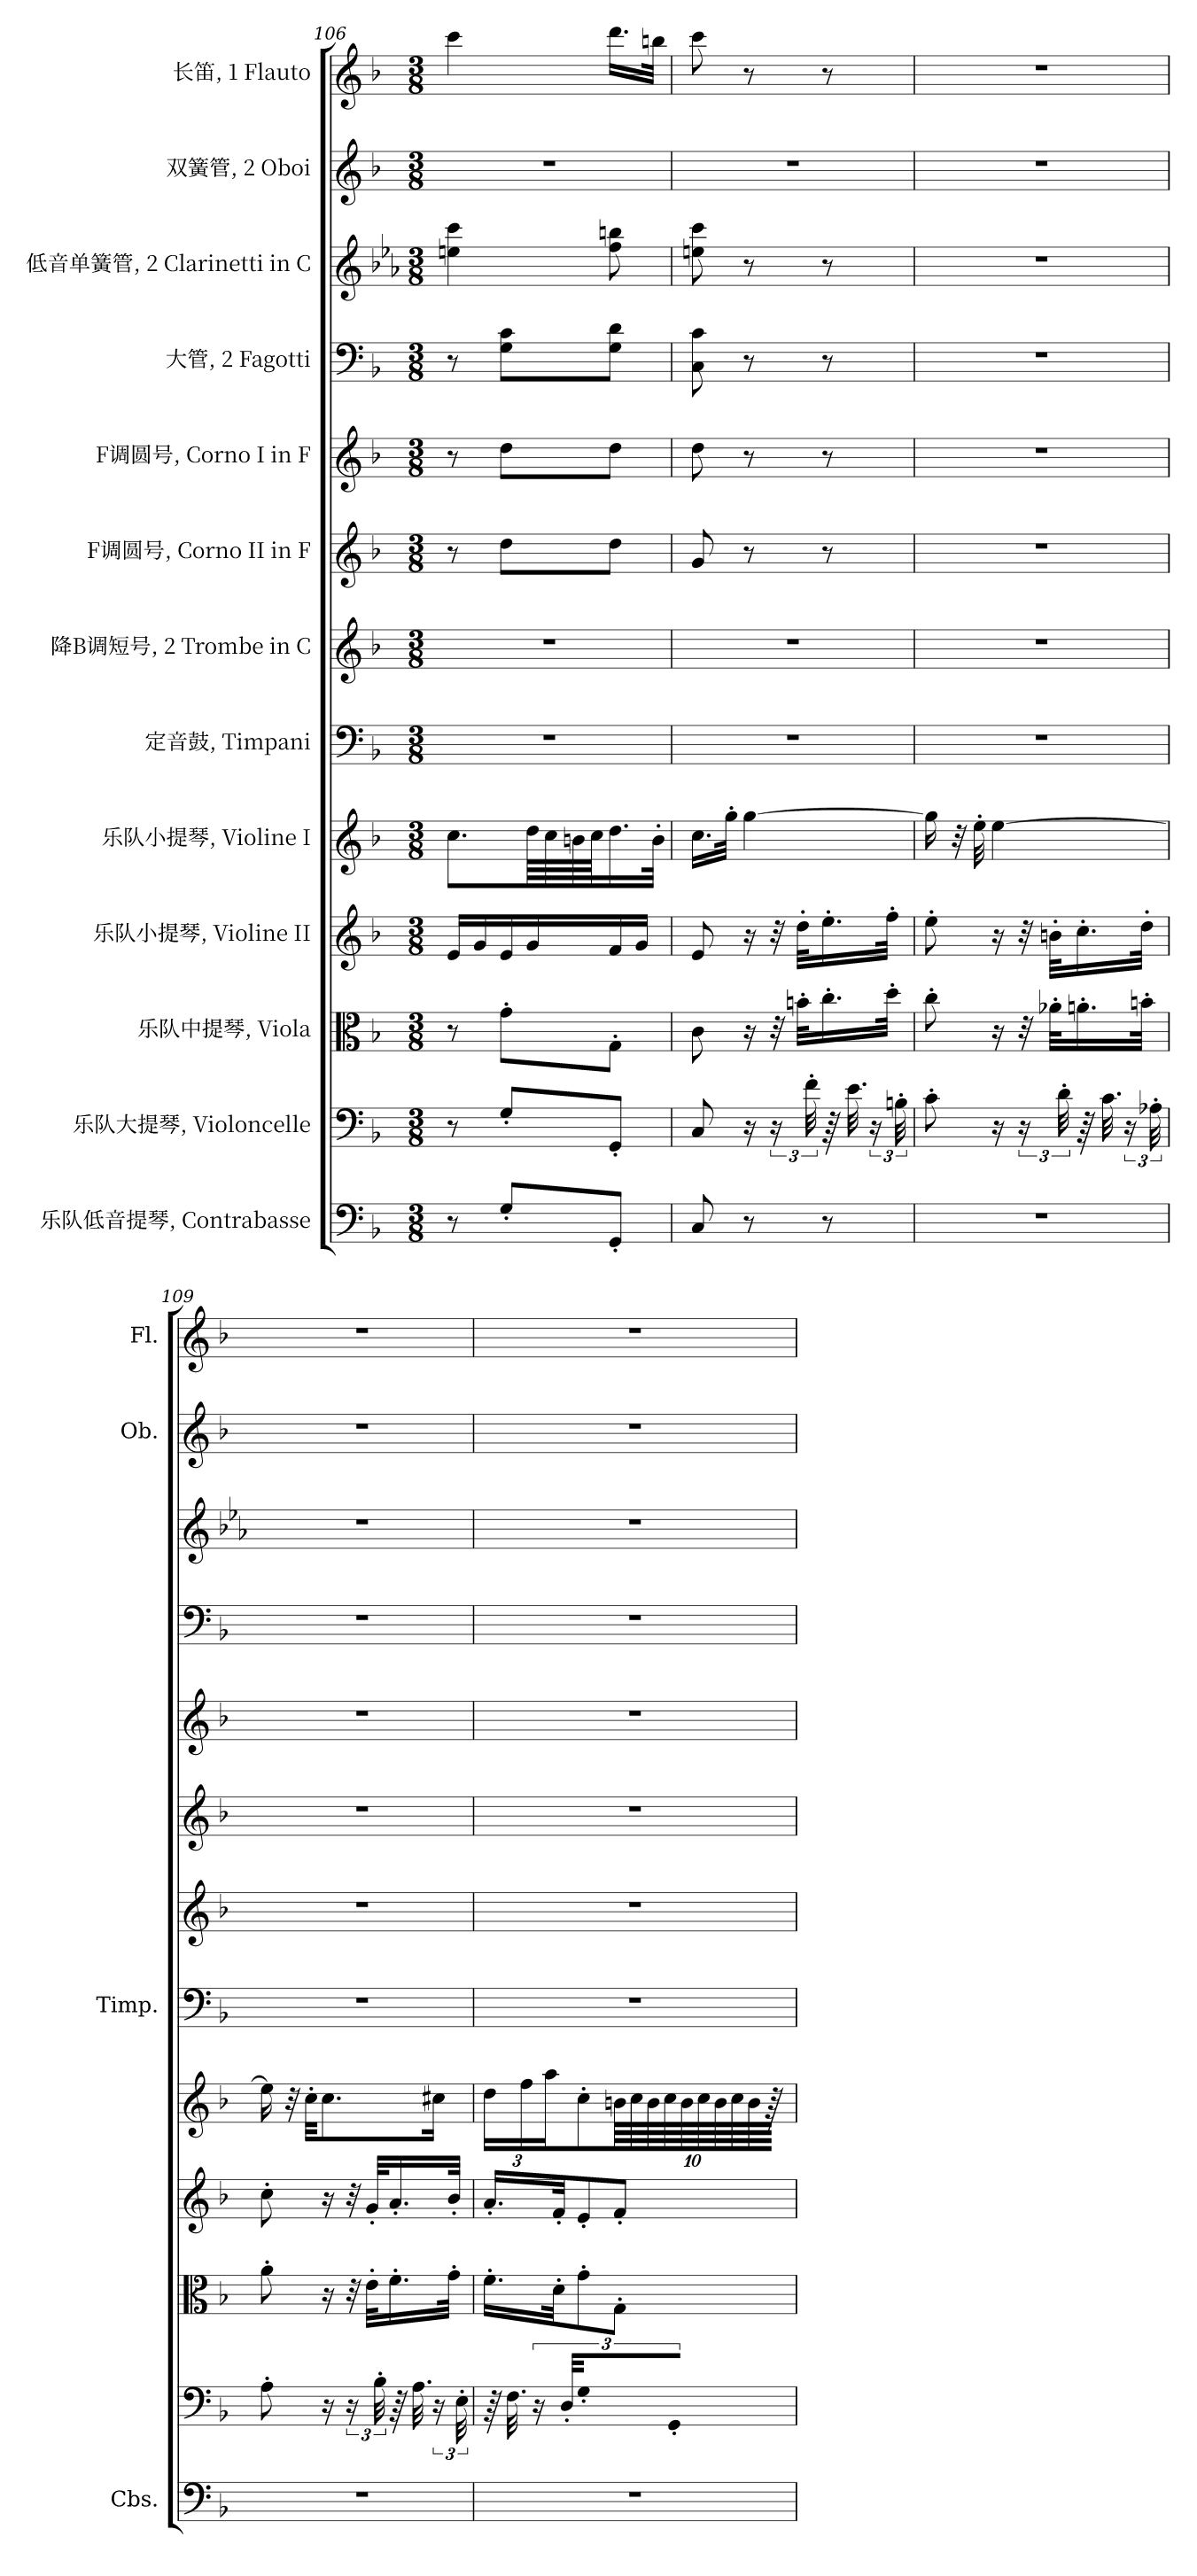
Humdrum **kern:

**kern	**kern	**kern	**kern	**kern	**kern	**kern	**kern	**kern	**kern	**kern	**kern	**kern
*part13	*part12	*part11	*part10	*part9	*part8	*part7	*part6	*part5	*part4	*part3	*part2	*part1
*staff13	*staff12	*staff11	*staff10	*staff9	*staff8	*staff7	*staff6	*staff5	*staff4	*staff3	*staff2	*staff1
*I"乐队低音提琴, Contrabasse	*I"乐队大提琴, Violoncelle	*I"乐队中提琴, Viola	*I"乐队小提琴, Violine II	*I"乐队小提琴, Violine I	*I"定音鼓, Timpani	*I"降B调短号, 2 Trombe in C	*I"F调圆号, Corno II in F	*I"F调圆号, Corno I in F	*I"大管, 2 Fagotti	*I"低音单簧管, 2 Clarinetti in C	*I"双簧管, 2 Oboi	*I"长笛, 1 Flauto
*I'Cbs.	*	*	*	*	*I'Timp.	*	*	*	*	*	*I'Ob.	*I'Fl.
*clefF4	*clefF4	*clefC3	*clefG2	*clefG2	*clefF4	*clefG2	*clefG2	*clefG2	*clefF4	*clefG2	*clefG2	*clefG2
*ITrd7c12	*	*	*	*	*	*ITrd1c2	*ITrd4c7	*ITrd4c7	*	*ITrd8c14	*	*
*k[b-]	*k[b-]	*k[b-]	*k[b-]	*k[b-]	*k[b-]	*k[b-e-a-]	*k[b-e-]	*k[b-e-]	*k[b-]	*k[b-e-a-]	*k[b-]	*k[b-]
*M3/8	*M3/8	*M3/8	*M3/8	*M3/8	*M3/8	*M3/8	*M3/8	*M3/8	*M3/8	*M3/8	*M3/8	*M3/8
*MM41	*MM41	*MM41	*MM41	*MM41	*MM41	*MM41	*MM41	*MM41	*MM41	*MM41	*MM41	*MM41
=106	=106	=106	=106	=106	=106	=106	=106	=106	=106	=106	=106	=106
8r	8r	8r	16e/LL	8.cc\L	4.r	4.r	8r	8r	8r	4en\ 4cc\	4.r	4ccc\
.	.	.	16g/	.	.	.	.	.	.	.	.	.
8GG'/L	8G'/L	8g'\L	16e/	.	.	.	8g\L	8g\L	8G\ 8c\L	.	.	.
.	.	.	16g/	64dd\LLL	.	.	.	.	.	.	.	.
.	.	.	.	64cc\	.	.	.	.	.	.	.	.
.	.	.	.	64bn\	.	.	.	.	.	.	.	.
.	.	.	.	64cc\JJ	.	.	.	.	.	.	.	.
*	*	*	*	*	*	*	*	*	*	*	*	*MM44
8GGG'/J	8GG'/J	8G'\J	16f/	16.dd\	.	.	8g\J	8g\J	8G\ 8d\J	8f\ 8bn\	.	16.ddd\LL
.	.	.	16g/JJ	.	.	.	.	.	.	.	.	.
*	*	*	*	*	*	*	*	*	*	*	*	*MM33
.	.	.	.	32b'\JJk	.	.	.	.	.	.	.	32bbn\JJk
=107	=107	=107	=107	=107	=107	=107	=107	=107	=107	=107	=107	=107
*	*	*	*	*	*	*	*	*	*	*	*	*MM39
8CC/	8C/	8c\	8e/	16.cc\LL	4.r	4.r	8c/	8g\	8C\ 8c\	8en\ 8cc\	4.r	8ccc\
.	.	.	.	32gg'\JJk	.	.	.	.	.	.	.	.
*	*	*	*	*	*	*	*	*	*	*	*	*MM46
8r	16r	16r	16r	[4gg\	.	.	8r	8r	8r	8r	.	8r
.	24r	32r	32r	.	.	.	.	.	.	.	.	.
.	.	32bn'\KLL	32dd'\KLL	.	.	.	.	.	.	.	.	.
.	48f'\	.	.	.	.	.	.	.	.	.	.	.
8r	64r	16.cc'\	16.ee'\	.	.	.	8r	8r	8r	8r	.	8r
.	32.e\	.	.	.	.	.	.	.	.	.	.	.
.	24r	.	.	.	.	.	.	.	.	.	.	.
.	.	32dd'\JJk	32ff'\JJk	.	.	.	.	.	.	.	.	.
.	48Bn'\	.	.	.	.	.	.	.	.	.	.	.
!!LO:PB:g=z
=108	=108	=108	=108	=108	=108	=108	=108	=108	=108	=108	=108	=108
*	*	*	*	*	*	*	*	*	*	*	*	*MM42
4.r	8c'\	8cc'\	8ee'\	16gg\]	4.r	4.r	4.r	4.r	4.r	4.r	4.r	4.r
.	.	.	.	32r	.	.	.	.	.	.	.	.
.	.	.	.	32ee'\	.	.	.	.	.	.	.	.
.	16r	16r	16r	[4ee\	.	.	.	.	.	.	.	.
.	24r	32r	32r	.	.	.	.	.	.	.	.	.
.	.	32a-X'\KLL	32bn'\KLL	.	.	.	.	.	.	.	.	.
.	48d'\	.	.	.	.	.	.	.	.	.	.	.
.	64r	16.an'\	16.cc'\	.	.	.	.	.	.	.	.	.
.	32.c\	.	.	.	.	.	.	.	.	.	.	.
.	24r	.	.	.	.	.	.	.	.	.	.	.
.	.	32bn'\JJk	32dd'\JJk	.	.	.	.	.	.	.	.	.
.	48A-X'\	.	.	.	.	.	.	.	.	.	.	.
=109	=109	=109	=109	=109	=109	=109	=109	=109	=109	=109	=109	=109
*	*	*	*	*	*	*	*	*	*	*	*	*MM42
4.r	8A'\	8a'\	8cc'\	16ee\]	4.r	4.r	4.r	4.r	4.r	4.r	4.r	4.r
.	.	.	.	32r	.	.	.	.	.	.	.	.
.	.	.	.	32cc'\KKL	.	.	.	.	.	.	.	.
.	16r	16r	16r	8.cc\	.	.	.	.	.	.	.	.
.	24r	32r	32r	.	.	.	.	.	.	.	.	.
.	.	32e'\KLL	32g'/KLL	.	.	.	.	.	.	.	.	.
.	48B-'\	.	.	.	.	.	.	.	.	.	.	.
.	64r	16.f'\	16.a'/	.	.	.	.	.	.	.	.	.
.	32.A\	.	.	.	.	.	.	.	.	.	.	.
.	24r	.	.	16cc#X\Jk	.	.	.	.	.	.	.	.
.	.	32g'\JJk	32b-'/JJk	.	.	.	.	.	.	.	.	.
.	48E'\	.	.	.	.	.	.	.	.	.	.	.
=110	=110	=110	=110	=110	=110	=110	=110	=110	=110	=110	=110	=110
*	*	*	*	*Xbrackettup	*	*	*	*	*	*	*	*
*	*	*	*	*	*	*	*	*	*	*	*	*MM42
4.r	64r	16.f'\LL	16.a'/LL	24dd\LL	4.r	4.r	4.r	4.r	4.r	4.r	4.r	4.r
.	32.F\	.	.	.	.	.	.	.	.	.	.	.
.	.	.	.	24ff\	.	.	.	.	.	.	.	.
.	24r	.	.	.	.	.	.	.	.	.	.	.
.	.	.	.	24aa\J	.	.	.	.	.	.	.	.
.	.	32d'\JK	32f'/JK	.	.	.	.	.	.	.	.	.
.	48D'/KKL	.	.	.	.	.	.	.	.	.	.	.
.	8G'/	8g'\	8e'/	8cc'\	.	.	.	.	.	.	.	.
.	8GG'/J	8G'\J	8f'/J	80bn\LLL	.	.	.	.	.	.	.	.
.	.	.	.	80cc\	.	.	.	.	.	.	.	.
.	.	.	.	80b\	.	.	.	.	.	.	.	.
.	.	.	.	80cc\	.	.	.	.	.	.	.	.
.	.	.	.	80b\	.	.	.	.	.	.	.	.
*	*	*	*	*brackettup	*	*	*	*	*	*	*	*
.	.	.	.	80cc\	.	.	.	.	.	.	.	.
.	.	.	.	80b\	.	.	.	.	.	.	.	.
.	.	.	.	80cc\	.	.	.	.	.	.	.	.
.	.	.	.	80b\JJJJ	.	.	.	.	.	.	.	.
.	.	.	.	80r	.	.	.	.	.	.	.	.
=	=	=	=	=	=	=	=	=	=	=	=	=
*-	*-	*-	*-	*-	*-	*-	*-	*-	*-	*-	*-	*-
